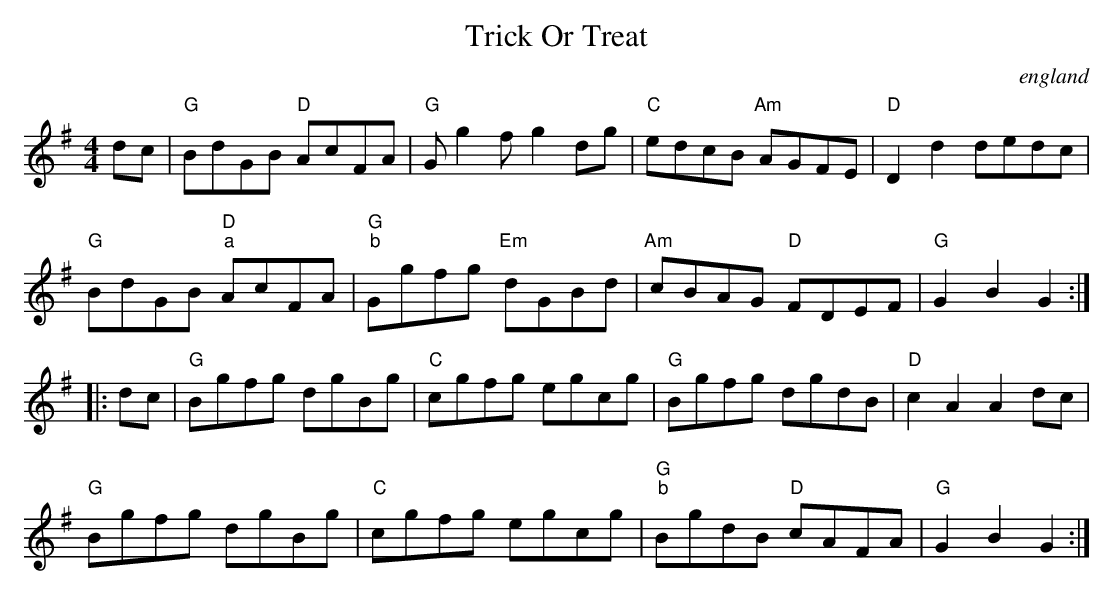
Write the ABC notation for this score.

X:1
T:Trick Or Treat
O:england
M:4/4
L:1/4
K:G
d/2c/2|"G"B/2d/2G/2B/2 "D"A/2c/2F/2A/2|"G"G/2gf/2 gd/2g/2|\
"C"e/2d/2c/2B/2 "Am"A/2G/2F/2E/2|"D"Dd d/2e/2d/2c/2|
"G"B/2d/2G/2B/2 "D""a"A/2c/2F/2A/2|"G""b"G/2g/2f/2g/2 "Em"d/2G/2B/2d/2|\
"Am"c/2B/2A/2G/2 "D"F/2D/2E/2F/2|"G"GB G::
d/2c/2|"G"B/2g/2f/2g/2 d/2g/2B/2g/2|"C"c/2g/2f/2g/2 e/2g/2c/2g/2|\
"G"B/2g/2f/2g/2 d/2g/2d/2B/2|"D"cA Ad/2c/2|
"G"B/2g/2f/2g/2 d/2g/2B/2g/2|"C"c/2g/2f/2g/2 e/2g/2c/2g/2|\
"G""b"B/2g/2d/2B/2 "D"c/2A/2F/2A/2|"G"GB G:|
